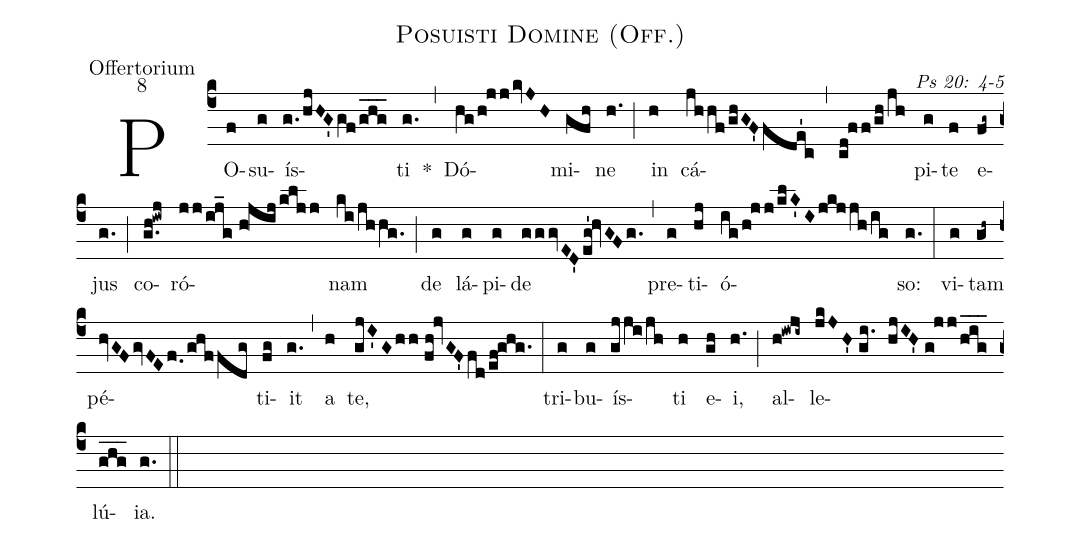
name: Posuisti Domine (Off.);
office-part: Offertorium;
mode: 8;
commentary: Ps 20: 4-5;
%%
(c4) PO(f)su(g)ís(g./hjHG'gf/ghg___)ti(g.) *(,) Dó(hg/h!jjkvJH)mi(gfh)ne(h.) (;) in(h) cá(jhhf/!ghGF'/!fde'1c)(,)(cd!ff/gh/jh)pi(g)te(f) e(fg~)jus(g.) (;) co(g.h!iwj)ró(jj/ij_g//h!jijkljj)nam(ki/jhhg.) (;) de(g) lá(g)pi(g)de(gggvED'eg'!hvGFg.) (,) pre(g)ti(hj)ó(ig/h!jj/klK'Ijkjjh/ig)so:(g.) (:)
vi(g)tam(gh~) pé(hvGFgvFEf.0/!ghffdg)ti(fg)it(g.) (,) a(h) te,(gjI'Ghh//fh!jvGF'fd/ef!ghg.) (:)
tri(g)bu(g)ís(gjji/jh)ti(h) e(gh)i,(h.) (;) al(h!iwji~)le(jkJH'//gi. hjIH'//g!jj/h_i_g_)lú(ghg___)ia.(g.) (::)
